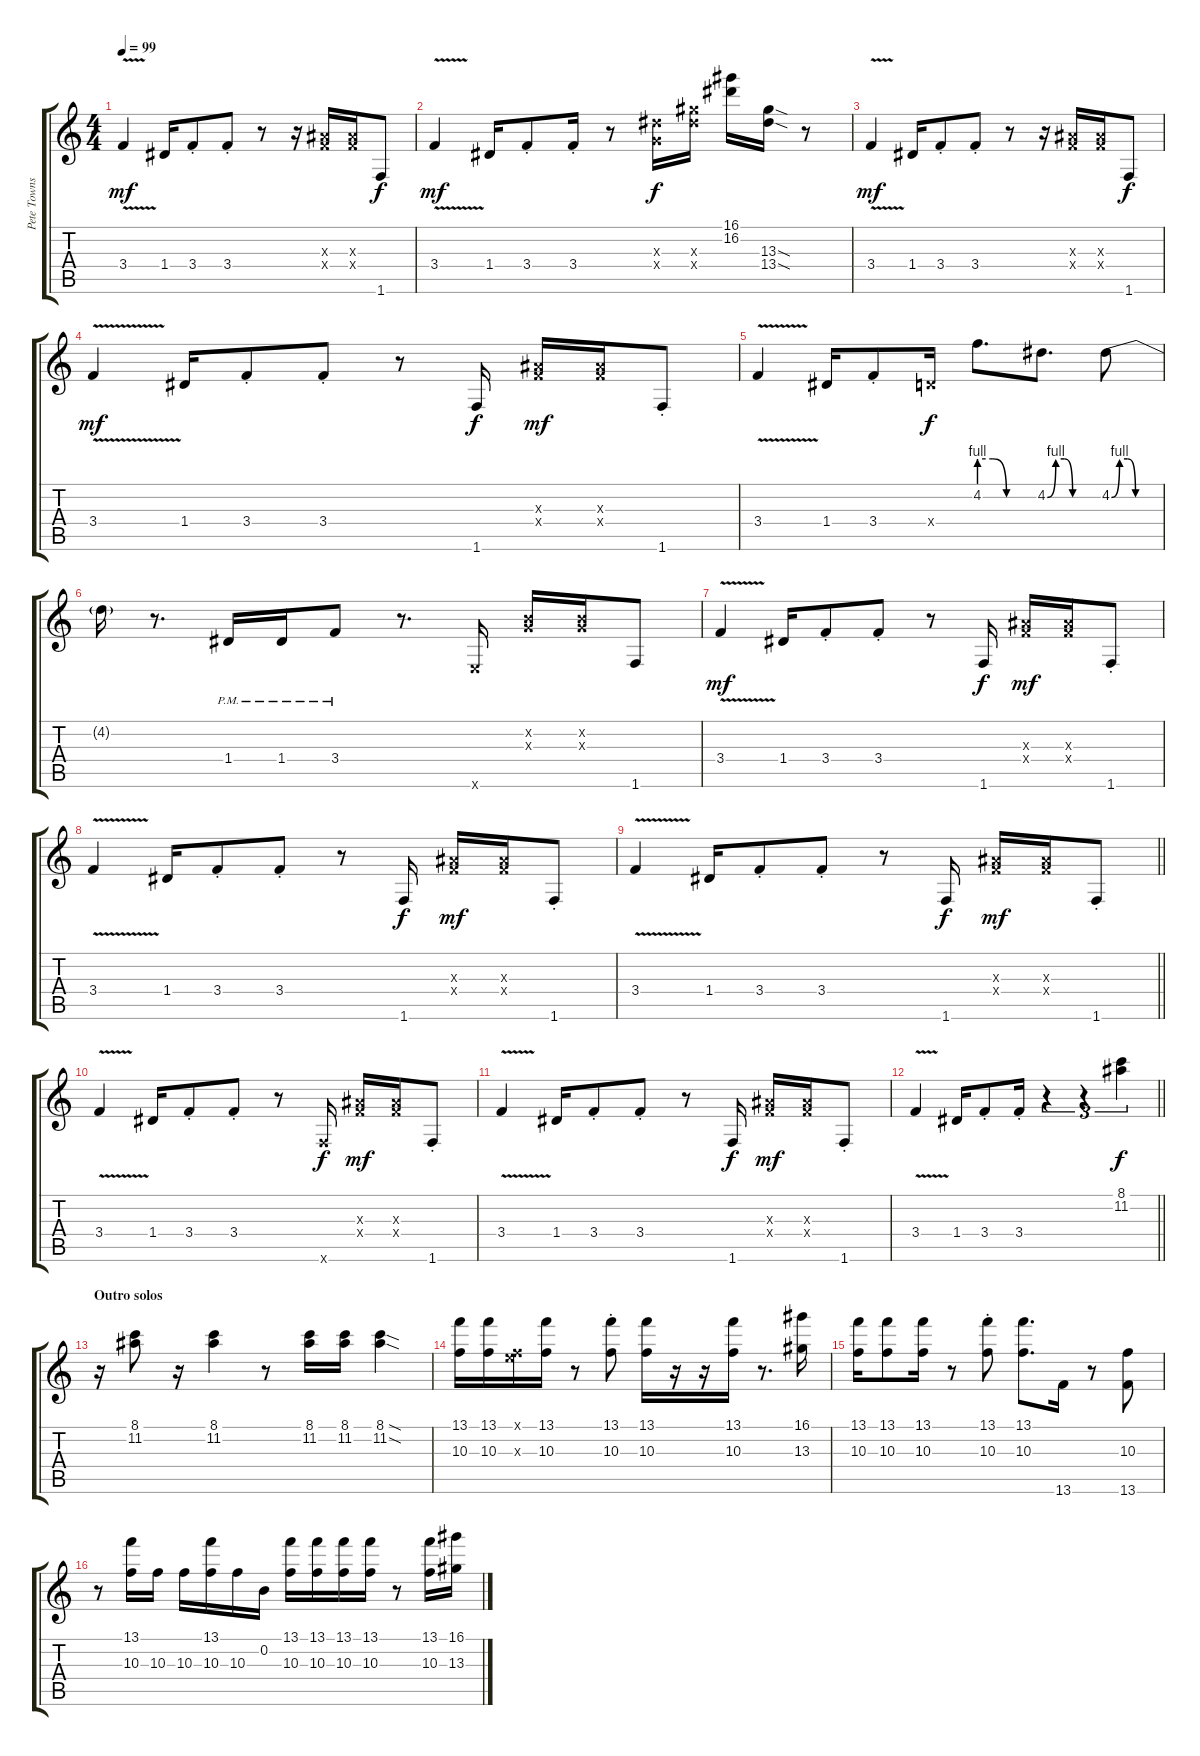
\track ("Pete Townshend" "Pete Towns") {instrument overdrivenguitar}
\staff {score tabs}
\tuning (E4 B3 G3 D3 A2 E2) {hide}
\ts (4 4)
\tempo 99
\clef g2
\ks c
3.4{v}.4{dy mf} 1.4.16 3.4{st}.8 3.4{st}.8 r.8 r.16 (3.3{x} 3.4{x}).16 (3.3{x} 3.4{x}).16 1.6.8{dy f} |
3.4{v}.4{dy mf} 1.4.16 3.4{st}.8 3.4{st}.16 r.8 (0.3{x} 13.4{x}).16{dy f} (13.3{x} 13.4{x}).16 (16.1 16.2).16 (13.3{sod} 13.4{sod}).16 r.8 |
3.4{v}.4{dy mf} 1.4.16 3.4{st}.8 3.4{st}.8 r.8 r.16 (3.3{x} 3.4{x}).16 (3.3{x} 3.4{x}).16 1.6.8{dy f} |
3.4{v}.4{dy mf} 1.4.16 3.4{st}.8 3.4{st}.8 r.8 1.6.16{dy f} (3.3{x} 3.4{x}).16{dy mf} (3.3{x} 3.4{x}).16 1.6{st}.8 |
3.4{v}.4 1.4.16 3.4{st}.8 0.4{x}.16{dy f} 4.2{be (custom 0 4 15 4 30 0 60 0)}.8{d} 4.2{be (custom 0 0 10 4 20 4 30 0 60 0)}.8{d} 4.2{be (custom 0 0 10 4 20 4 30 0 60 0)}.8 |
4.2{t}.16 r.8{d} 1.4{pm}.16 1.4{pm}.16 3.4{pm}.8 r.8{d} 0.6{x}.16 (0.2{x} 0.3{x}).16 (0.2{x} 0.3{x}).16 1.6.8 |
3.4{v}.4{dy mf} 1.4.16 3.4{st}.8 3.4{st}.8 r.8 1.6.16{dy f} (3.3{x} 3.4{x}).16{dy mf} (3.3{x} 3.4{x}).16 1.6{st}.8 |
3.4{v}.4 1.4.16 3.4{st}.8 3.4{st}.8 r.8 1.6.16{dy f} (3.3{x} 3.4{x}).16{dy mf} (3.3{x} 3.4{x}).16 1.6{st}.8 |
\barLineRight lightlight
3.4{v}.4 1.4.16 3.4{st}.8 3.4{st}.8 r.8 1.6.16{dy f} (3.3{x} 3.4{x}).16{dy mf} (3.3{x} 3.4{x}).16 1.6{st}.8 |
3.4{v}.4 1.4.16 3.4{st}.8 3.4{st}.8 r.8 1.6{x}.16{dy f} (3.3{x} 3.4{x}).16{dy mf} (3.3{x} 3.4{x}).16 1.6{st}.8 |
3.4{v}.4 1.4.16 3.4{st}.8 3.4{st}.8 r.8 1.6.16{dy f} (3.3{x} 3.4{x}).16{dy mf} (3.3{x} 3.4{x}).16 1.6{st}.8 |
\barLineRight lightlight
3.4{v}.4 1.4.16 3.4{st}.8 3.4{st}.16 r.4{tu (3 2)} r.4{tu (3 2)} (8.1 11.2).4{tu (3 2) dy f} |
\section ("" "Outro solos")
r.16 (8.1 11.2).8 r.16 (8.1 11.2).4 r.8 (8.1 11.2).16 (8.1 11.2).16 (8.1{sod} 11.2{sod}).4 |
(13.1 10.3).16 (13.1 10.3).16 (0.1{x} 10.3{x}).16 (13.1 10.3).16 r.8 (13.1{st} 10.3{st}).8 (13.1 10.3).16 r.16 r.16 (13.1 10.3).16 r.8{d} (16.1 13.3).16 |
(13.1 10.3).16 (13.1 10.3).8 (13.1 10.3).16 r.8 (13.1{st} 10.3{st}).8 (13.1 10.3).8{d} 13.6.16 r.8 (10.3 13.6).8 |
r.8 (13.1 10.3).16 10.3.16 10.3.16 (13.1 10.3).16 10.3.16 0.2.16 (13.1 10.3).16 (13.1 10.3).16 (13.1 10.3).16 (13.1 10.3).16 r.8 (13.1 10.3).16 (16.1 13.3).16
